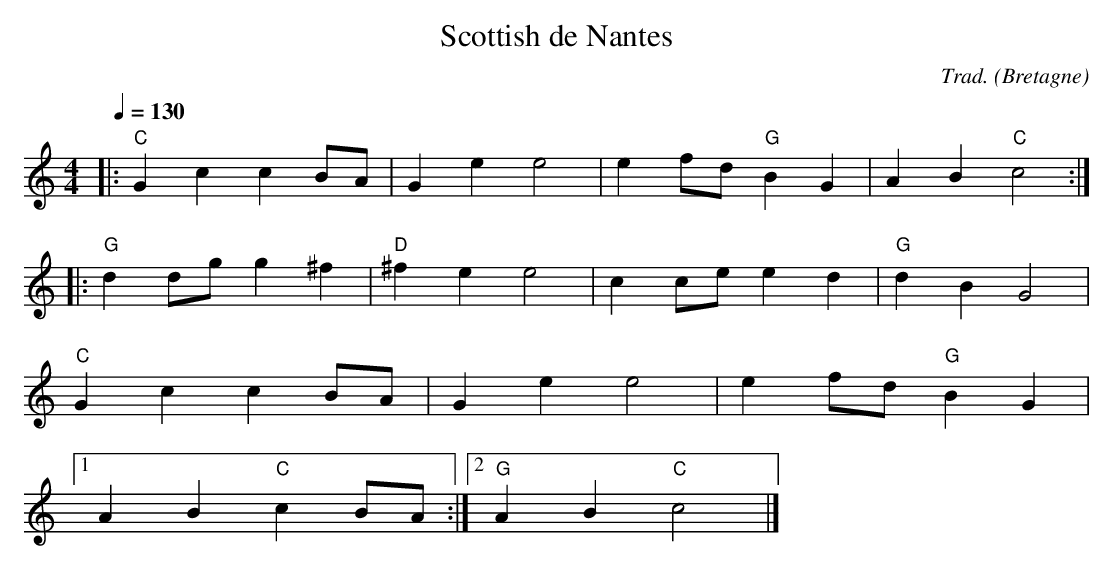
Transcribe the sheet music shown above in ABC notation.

X:1
T:Scottish de Nantes
C:Trad.
O:Bretagne
M:4/4
L:1/16
Q:1/4=130
K:C
|:"C"G4 c4 c4 B2A2 | G4 e4 e8 | e4 f2d2 "G"B4 G4 | A4 B4 "C"c8 ::
"G"d4 d2g2 g4 ^f4 | "D"^f4 e4 e8 | c4 c2e2 e4 d4 | "G"d4 B4 G8 |
"C"G4 c4 c4 B2A2 | G4 e4 e8 | e4 f2d2 "G"B4 G4 |1
A4 B4 "C"c4 B2A2 :|2 "G"A4 B4 "C"c8 |]
